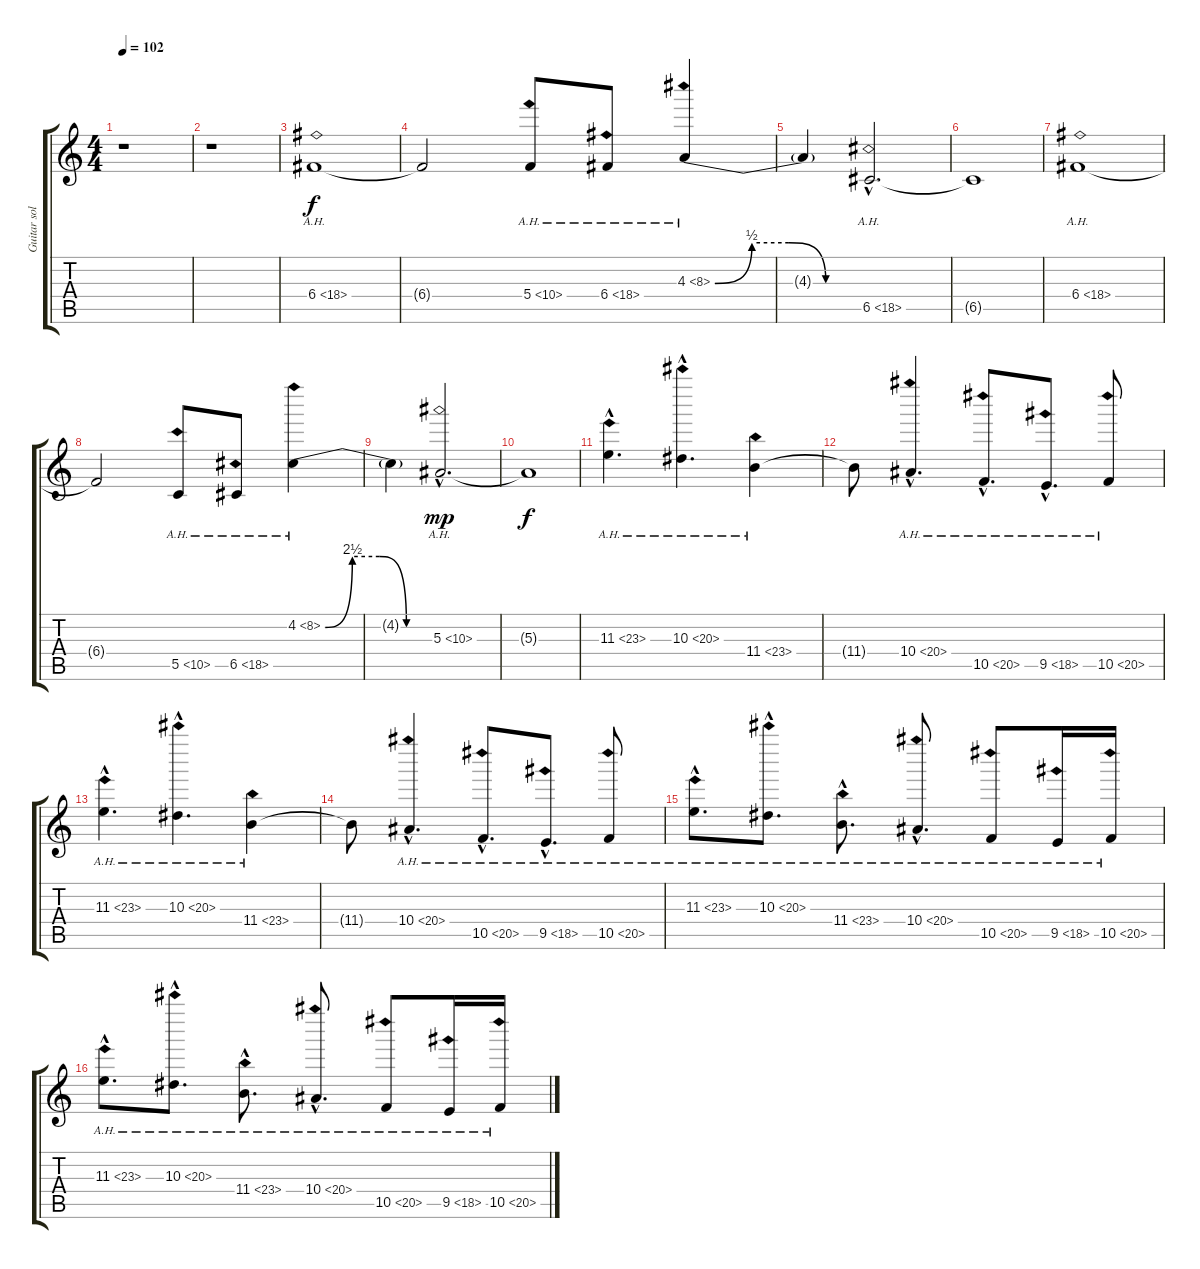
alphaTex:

\track ("Guitar solo (harmonized)" "Guitar sol") {instrument distortionguitar}
\staff {score tabs}
\tuning (D4 A3 F3 C3 G2 D2) {hide}
\ts (4 4)
\tempo 102
\clef g2
\ks c
r.1{dy f} |
r.1 |
6.4{ah 12}.1 |
6.4{t}.2 5.4{ah 5}.8 6.4{ah 12}.8 4.3{be (custom 0 0 15 2 30 2 45 0 60 0) ah 4}.4 |
4.3{t}.4 6.5{ah 12 hac}.2{d} |
6.5{t}.1 |
6.4{ah 12}.1 |
6.4{t}.2 5.5{ah 5}.8 6.5{ah 12}.8 4.2{be (custom 0 0 15 10 30 10 45 0 60 0) ah 4}.4 |
4.2{t}.4 5.3{ah 5 hac}.2{d dy mp} |
5.3{t}.1{dy f} |
11.3{ah 12 hac}.4{d} 10.3{ah 10 hac}.4{d} 11.4{ah 12}.4 |
11.4{t}.8 10.4{ah 10 hac}.4{d} 10.5{ah 10 hac}.8{d} 9.5{ah 9 hac}.8{d} 10.5{ah 10}.8 |
11.3{ah 12 hac}.4{d} 10.3{ah 10 hac}.4{d} 11.4{ah 12}.4 |
11.4{t}.8 10.4{ah 10 hac}.4{d} 10.5{ah 10 hac}.8{d} 9.5{ah 9 hac}.8{d} 10.5{ah 10}.8 |
11.3{ah 12 hac}.8{d} 10.3{ah 10 hac}.8{d} 11.4{ah 12 hac}.8{d} 10.4{ah 10 hac}.8{d} 10.5{ah 10}.8 9.5{ah 9}.16 10.5{ah 10}.16 |
11.3{ah 12 hac}.8{d} 10.3{ah 10 hac}.8{d} 11.4{ah 12 hac}.8{d} 10.4{ah 10 hac}.8{d} 10.5{ah 10}.8 9.5{ah 9}.16 10.5{ah 10}.16
